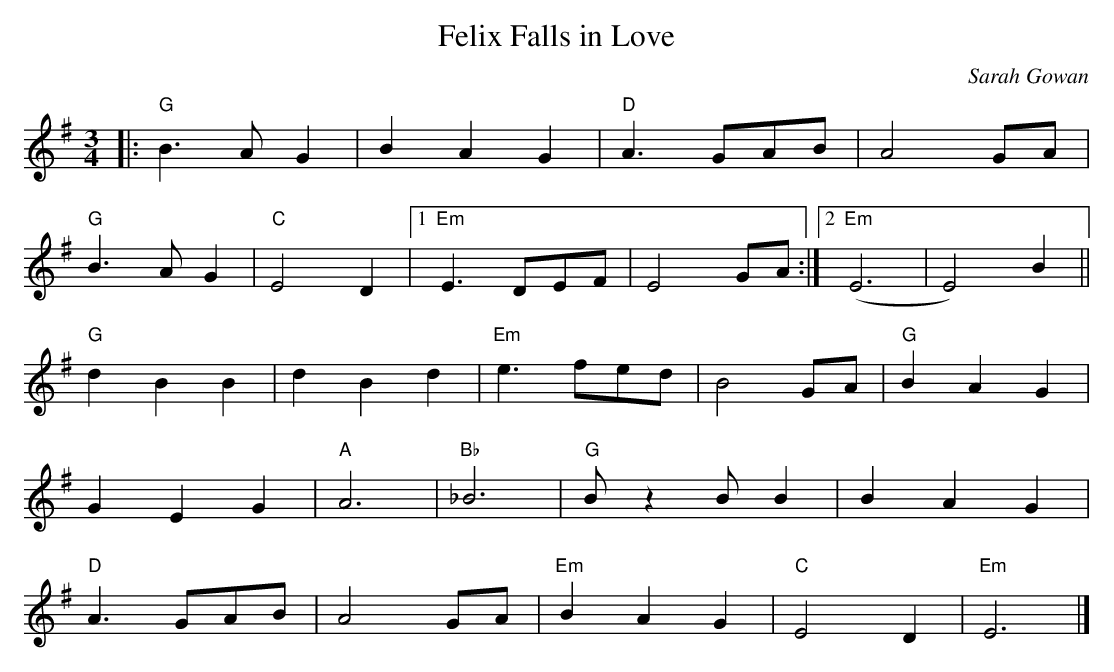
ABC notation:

X:1
T:Felix Falls in Love
C:Sarah Gowan
M:3/4
K:G
|:"G"B3AG2|B2A2G2|"D"A3GAB|A4GA|
"G"B3AG2|"C"E4D2|1"Em"E3DEF|E4GA:|2 "Em"(E6|E4)B2||
"G"d2B2B2|d2B2d2|"Em"e3fed|B4GA|"G"B2A2G2|
G2E2G2|"A"A6|"Bb"_B6|"G"Bz2BB2|B2A2G2|
"D"A3GAB|A4GA|"Em"B2A2G2|"C"E4D2|"Em"E6|]
